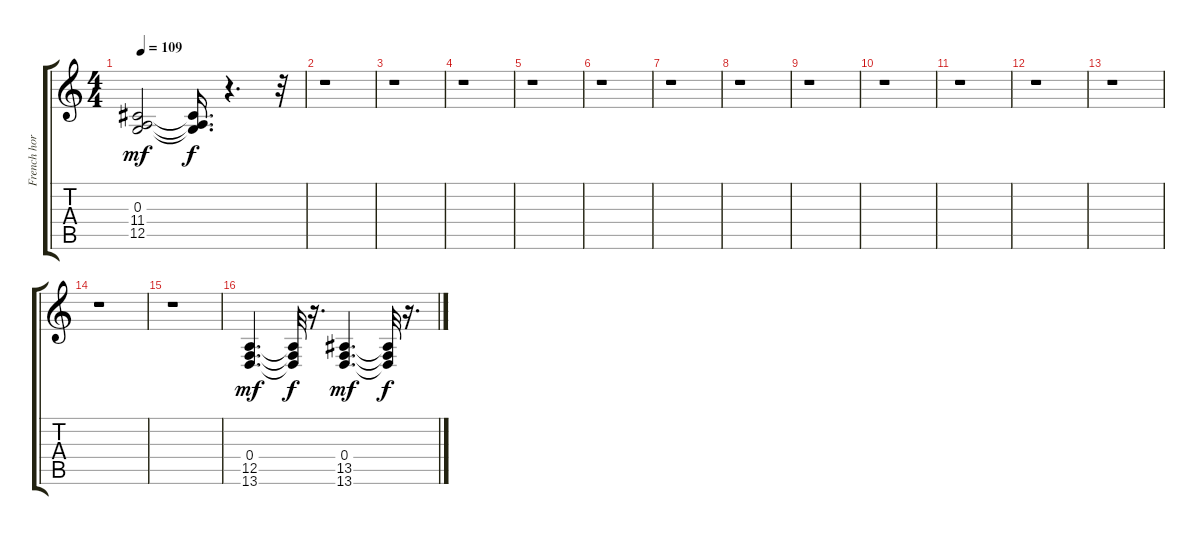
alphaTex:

\track ("French horn" "French hor") {instrument frenchhorn}
\staff {score tabs}
\tuning (E4 B3 G3 D3 A2 E2) {hide}
\ts (4 4)
\tempo 109
\clef g2
\ks c
(0.3 11.4 12.5).2{dy mf} (0.3{t} 11.4{t} 12.5{t}).16{d dy f} r.4{d} r.32 |
r.1 |
r.1 |
r.1 |
r.1 |
r.1 |
r.1 |
r.1 |
r.1 |
r.1 |
r.1 |
r.1 |
r.1 |
r.1 |
r.1 |
(0.4 12.5 13.6).4{d dy mf} (0.4{t} 12.5{t} 13.6{t}).32{dy f} r.16{d} (0.4 13.5 13.6).4{d dy mf} (0.4{t} 13.5{t} 13.6{t}).32{dy f} r.16{d}
